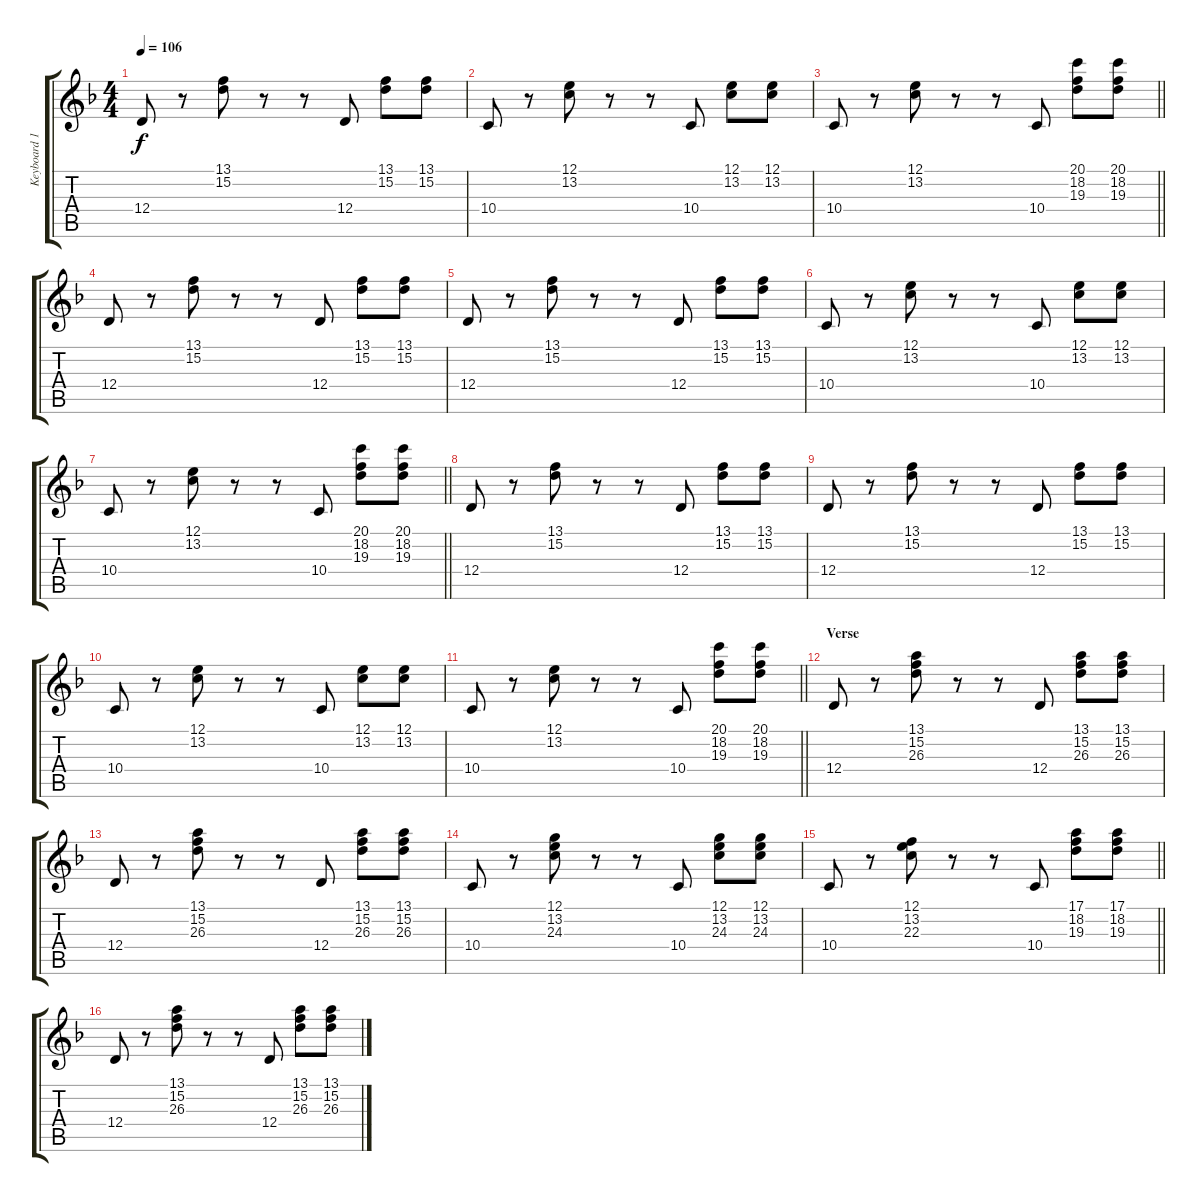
\track ("Keyboard 1" "Keyboard 1") {instrument synthstrings1}
\staff {score tabs}
\tuning (E4 B3 G3 D3 A2 E2) {hide}
\ts (4 4)
\tempo 106
\clef g2
\ks dminor
12.4.8{dy f} r.8 (13.1 15.2).8 r.8 r.8 12.4.8 (13.1 15.2).8 (13.1 15.2).8 |
10.4.8 r.8 (12.1 13.2).8 r.8 r.8 10.4.8 (12.1 13.2).8 (12.1 13.2).8 |
\barLineRight lightlight
10.4.8 r.8 (12.1 13.2).8 r.8 r.8 10.4.8 (20.1 18.2 19.3).8 (20.1 18.2 19.3).8 |
12.4.8 r.8 (13.1 15.2).8 r.8 r.8 12.4.8 (13.1 15.2).8 (13.1 15.2).8 |
12.4.8 r.8 (13.1 15.2).8 r.8 r.8 12.4.8 (13.1 15.2).8 (13.1 15.2).8 |
10.4.8 r.8 (12.1 13.2).8 r.8 r.8 10.4.8 (12.1 13.2).8 (12.1 13.2).8 |
\barLineRight lightlight
10.4.8 r.8 (12.1 13.2).8 r.8 r.8 10.4.8 (20.1 18.2 19.3).8 (20.1 18.2 19.3).8 |
12.4.8 r.8 (13.1 15.2).8 r.8 r.8 12.4.8 (13.1 15.2).8 (13.1 15.2).8 |
12.4.8 r.8 (13.1 15.2).8 r.8 r.8 12.4.8 (13.1 15.2).8 (13.1 15.2).8 |
10.4.8 r.8 (12.1 13.2).8 r.8 r.8 10.4.8 (12.1 13.2).8 (12.1 13.2).8 |
\barLineRight lightlight
10.4.8 r.8 (12.1 13.2).8 r.8 r.8 10.4.8 (20.1 18.2 19.3).8 (20.1 18.2 19.3).8 |
\section ("" "Verse")
12.4.8 r.8 (13.1 15.2 26.3).8 r.8 r.8 12.4.8 (13.1 15.2 26.3).8 (13.1 15.2 26.3).8 |
12.4.8 r.8 (13.1 15.2 26.3).8 r.8 r.8 12.4.8 (13.1 15.2 26.3).8 (13.1 15.2 26.3).8 |
10.4.8 r.8 (12.1 13.2 24.3).8 r.8 r.8 10.4.8 (12.1 13.2 24.3).8 (12.1 13.2 24.3).8 |
\barLineRight lightlight
10.4.8 r.8 (12.1 13.2 22.3).8 r.8 r.8 10.4.8 (17.1 18.2 19.3).8 (17.1 18.2 19.3).8 |
12.4.8 r.8 (13.1 15.2 26.3).8 r.8 r.8 12.4.8 (13.1 15.2 26.3).8 (13.1 15.2 26.3).8
